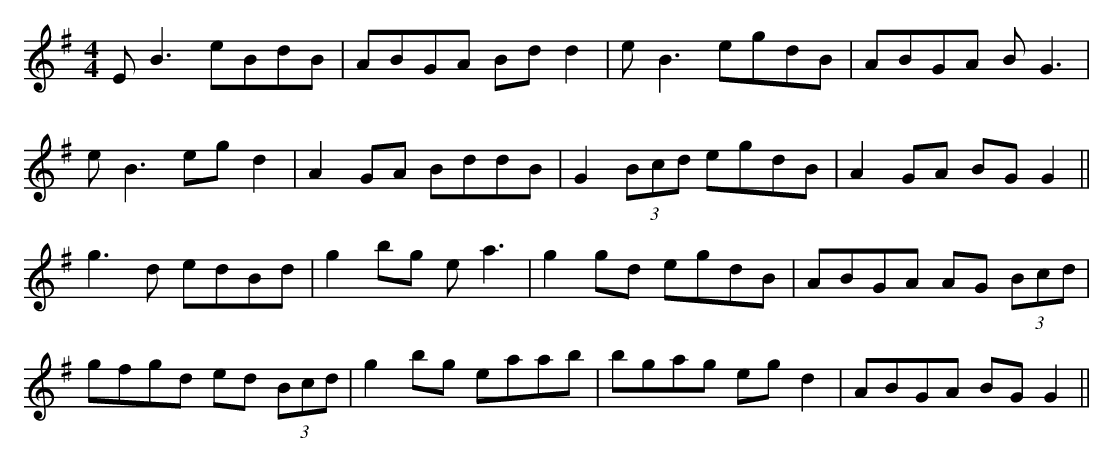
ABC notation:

X:1
M:4/4
K:G
EB3 eBdB|ABGA Bdd2|eB3 egdB|ABGA BG3|
eB3 egd2|A2GA BddB|G2(3Bcd egdB|A2GA BGG2||
g3d edBd|g2bg ea3|g2gd egdB|ABGA AG (3Bcd|
gfgd ed (3Bcd|g2bg eaab|bgag egd2|ABGA BGG2||
